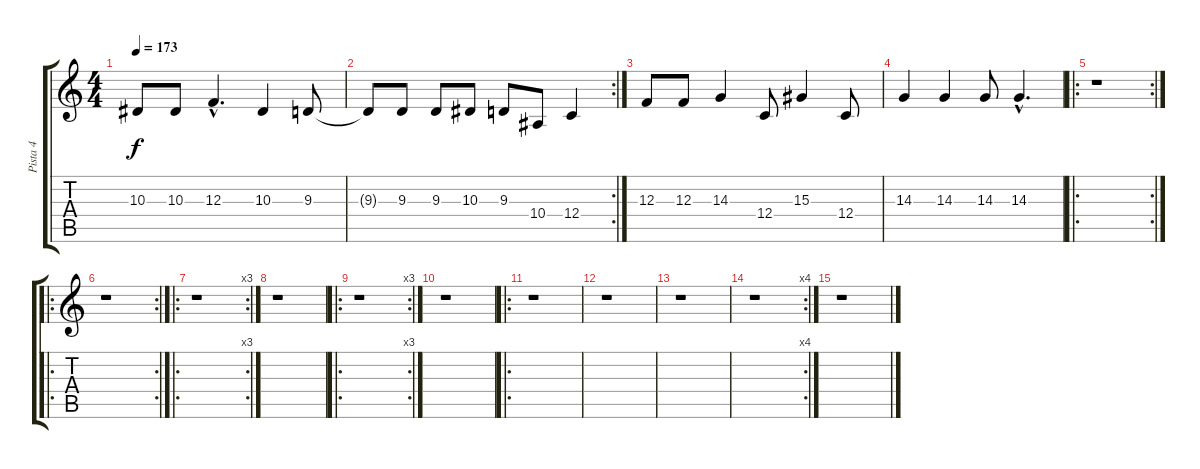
\track ("Pista 4" "Pista 4") {instrument koto}
\staff {score tabs}
\tuning (D4 A3 F3 C3 G2 C2) {hide}
\ts (4 4)
\tempo 173
\clef g2
\ks c
10.3.8{dy f} 10.3.8 12.3{hac}.4{d} 10.3.4 9.3.8 |
\rc 2
9.3{t}.8 9.3.8 9.3.8 10.3.8 9.3.8 10.4.8 12.4.4 |
12.3.8 12.3.8 14.3.4 12.4.8 15.3.4 12.4.8 |
14.3.4 14.3.4 14.3.8 14.3{hac}.4{d} |
\ro
\rc 2
r.1 |
\ro
\rc 2
r.1 |
\ro
\rc 3
r.1 |
r.1 |
\ro
\rc 3
r.1 |
r.1 |
\ro
r.1 |
r.1 |
r.1 |
\rc 4
r.1 |
r.1
